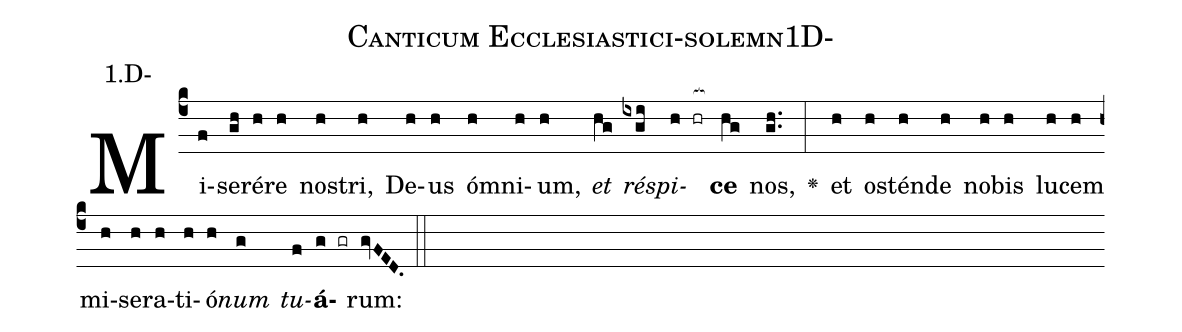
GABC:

name: Canticum Ecclesiastici-solemn1D-;
annotation: 1.D-;
%%
(c4)Mi(f)se(gh)ré(h)re(h) no(h)stri,(h) De(h)us(h) óm(h)ni(h)um,(h) <i>et</i>(hg) <i>ré</i>(ixgi)<i>spi</i>(h hr[ocb:1{])<b>ce</b>(hg[ocb:0}]) nos,(gh..) <v>\greheightstar</v>(:) et(h) o(h)stén(h)de(h) no(h)bis(h) lu(h)cem(h) mi(h)se(h)ra(h)ti(h)ó(h)<i>num</i>(g) <i>tu</i>(f)<b>á</b>(g gr)rum:(gvFED.) (::)


%E(h) u(h) o(g) u(f) a(g) e.(gvFED.) (::)
